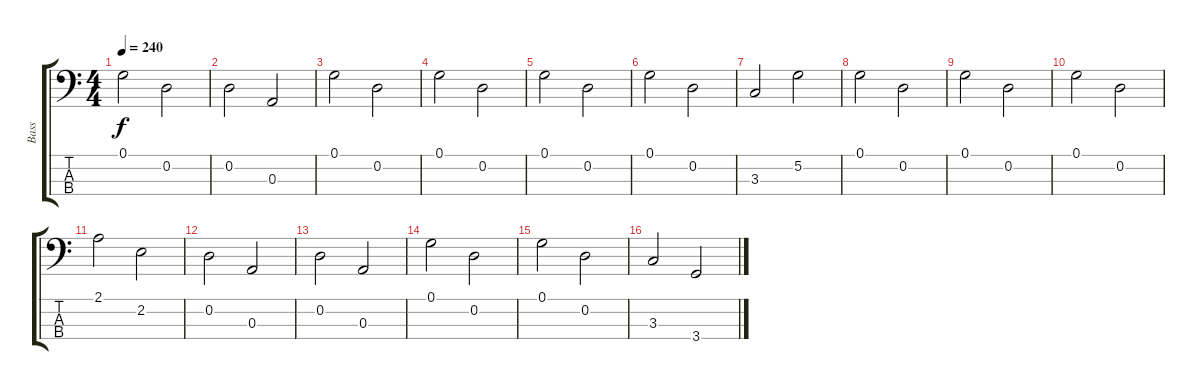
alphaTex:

\track ("Bass" "Bass") {instrument acousticbass}
\staff {score tabs}
\tuning (G2 D2 A1 E1) {hide}
\ts (4 4)
\tempo 240
\clef f4
\ks c
0.1.2{dy f} 0.2.2 |
0.2.2 0.3.2 |
0.1.2 0.2.2 |
0.1.2 0.2.2 |
0.1.2 0.2.2 |
0.1.2 0.2.2 |
3.3.2 5.2.2 |
0.1.2 0.2.2 |
0.1.2 0.2.2 |
0.1.2 0.2.2 |
2.1.2 2.2.2 |
0.2.2 0.3.2 |
0.2.2 0.3.2 |
0.1.2 0.2.2 |
0.1.2 0.2.2 |
3.3.2 3.4.2
